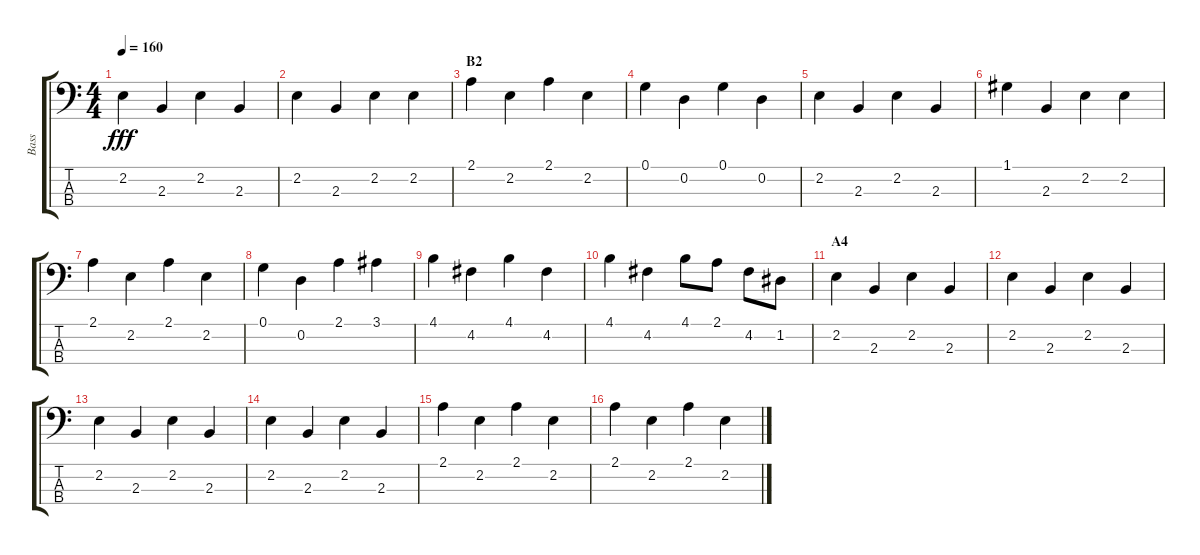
\track ("Bass" "Bass") {instrument acousticbass}
\staff {score tabs}
\tuning (G2 D2 A1 E1) {hide}
\ts (4 4)
\tempo 160
\clef f4
\ks c
2.2.4{dy fff} 2.3.4 2.2.4 2.3.4 |
2.2.4 2.3.4 2.2.4 2.2.4 |
\section ("" "B2")
2.1.4 2.2.4 2.1.4 2.2.4 |
0.1.4 0.2.4 0.1.4 0.2.4 |
2.2.4 2.3.4 2.2.4 2.3.4 |
1.1.4 2.3.4 2.2.4 2.2.4 |
2.1.4 2.2.4 2.1.4 2.2.4 |
0.1.4 0.2.4 2.1.4 3.1.4 |
4.1.4 4.2.4 4.1.4 4.2.4 |
4.1.4 4.2.4 4.1.8 2.1.8 4.2.8 1.2.8 |
\section ("" "A4")
2.2.4 2.3.4 2.2.4 2.3.4 |
2.2.4 2.3.4 2.2.4 2.3.4 |
2.2.4 2.3.4 2.2.4 2.3.4 |
2.2.4 2.3.4 2.2.4 2.3.4 |
2.1.4 2.2.4 2.1.4 2.2.4 |
2.1.4 2.2.4 2.1.4 2.2.4
